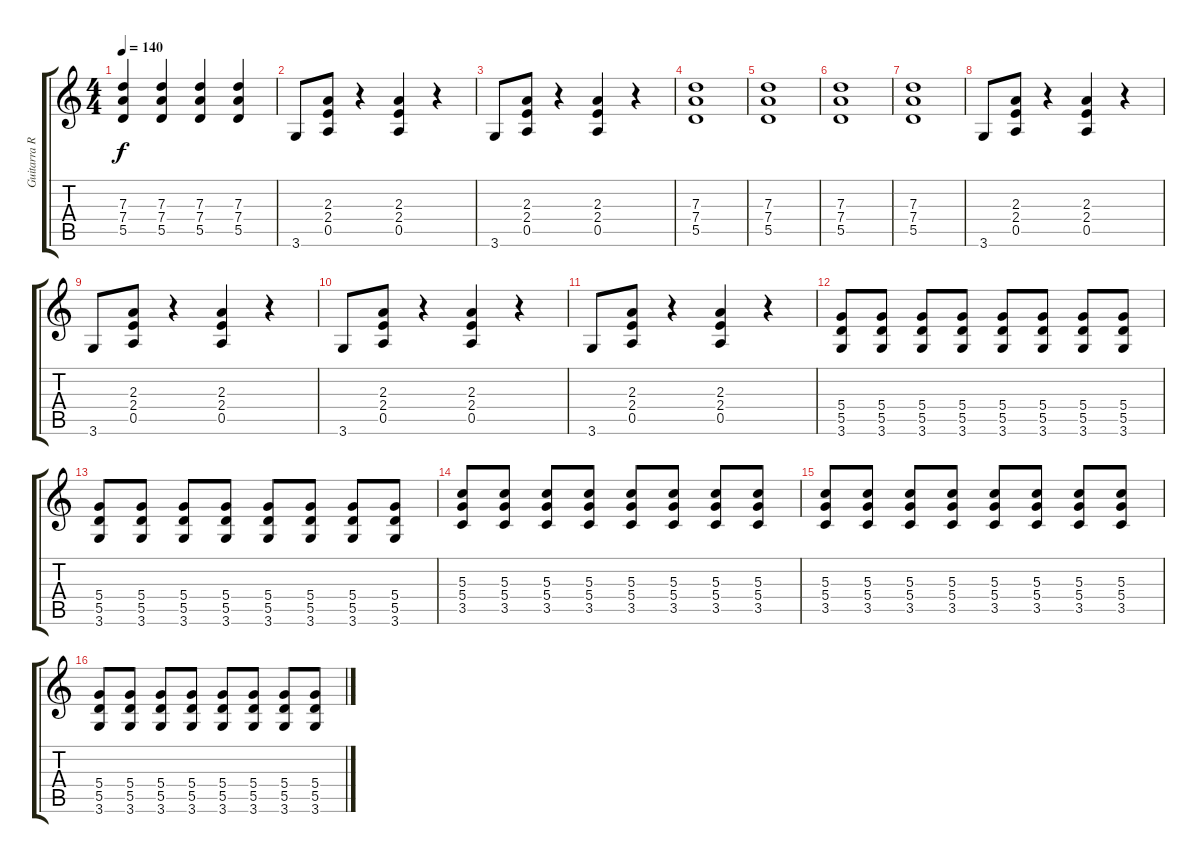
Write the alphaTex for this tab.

\track ("Guitarra Rítmica" "Guitarra R") {instrument overdrivenguitar}
\staff {score tabs}
\tuning (E4 B3 G3 D3 A2 E2) {hide}
\ts (4 4)
\tempo 140
\clef g2
\ks c
(7.3 7.4 5.5).4{dy f} (7.3 7.4 5.5).4 (7.3 7.4 5.5).4 (7.3 7.4 5.5).4 |
3.6.8 (2.3 2.4 0.5).8 r.4 (2.3 2.4 0.5).4 r.4 |
3.6.8 (2.3 2.4 0.5).8 r.4 (2.3 2.4 0.5).4 r.4 |
(7.3 7.4 5.5).1 |
(7.3 7.4 5.5).1 |
(7.3 7.4 5.5).1 |
(7.3 7.4 5.5).1 |
3.6.8 (2.3 2.4 0.5).8 r.4 (2.3 2.4 0.5).4 r.4 |
3.6.8 (2.3 2.4 0.5).8 r.4 (2.3 2.4 0.5).4 r.4 |
3.6.8 (2.3 2.4 0.5).8 r.4 (2.3 2.4 0.5).4 r.4 |
3.6.8 (2.3 2.4 0.5).8 r.4 (2.3 2.4 0.5).4 r.4 |
(5.4 5.5 3.6).8 (5.4 5.5 3.6).8 (5.4 5.5 3.6).8 (5.4 5.5 3.6).8 (5.4 5.5 3.6).8 (5.4 5.5 3.6).8 (5.4 5.5 3.6).8 (5.4 5.5 3.6).8 |
(5.4 5.5 3.6).8 (5.4 5.5 3.6).8 (5.4 5.5 3.6).8 (5.4 5.5 3.6).8 (5.4 5.5 3.6).8 (5.4 5.5 3.6).8 (5.4 5.5 3.6).8 (5.4 5.5 3.6).8 |
(5.3 5.4 3.5).8 (5.3 5.4 3.5).8 (5.3 5.4 3.5).8 (5.3 5.4 3.5).8 (5.3 5.4 3.5).8 (5.3 5.4 3.5).8 (5.3 5.4 3.5).8 (5.3 5.4 3.5).8 |
(5.3 5.4 3.5).8 (5.3 5.4 3.5).8 (5.3 5.4 3.5).8 (5.3 5.4 3.5).8 (5.3 5.4 3.5).8 (5.3 5.4 3.5).8 (5.3 5.4 3.5).8 (5.3 5.4 3.5).8 |
(5.4 5.5 3.6).8 (5.4 5.5 3.6).8 (5.4 5.5 3.6).8 (5.4 5.5 3.6).8 (5.4 5.5 3.6).8 (5.4 5.5 3.6).8 (5.4 5.5 3.6).8 (5.4 5.5 3.6).8
